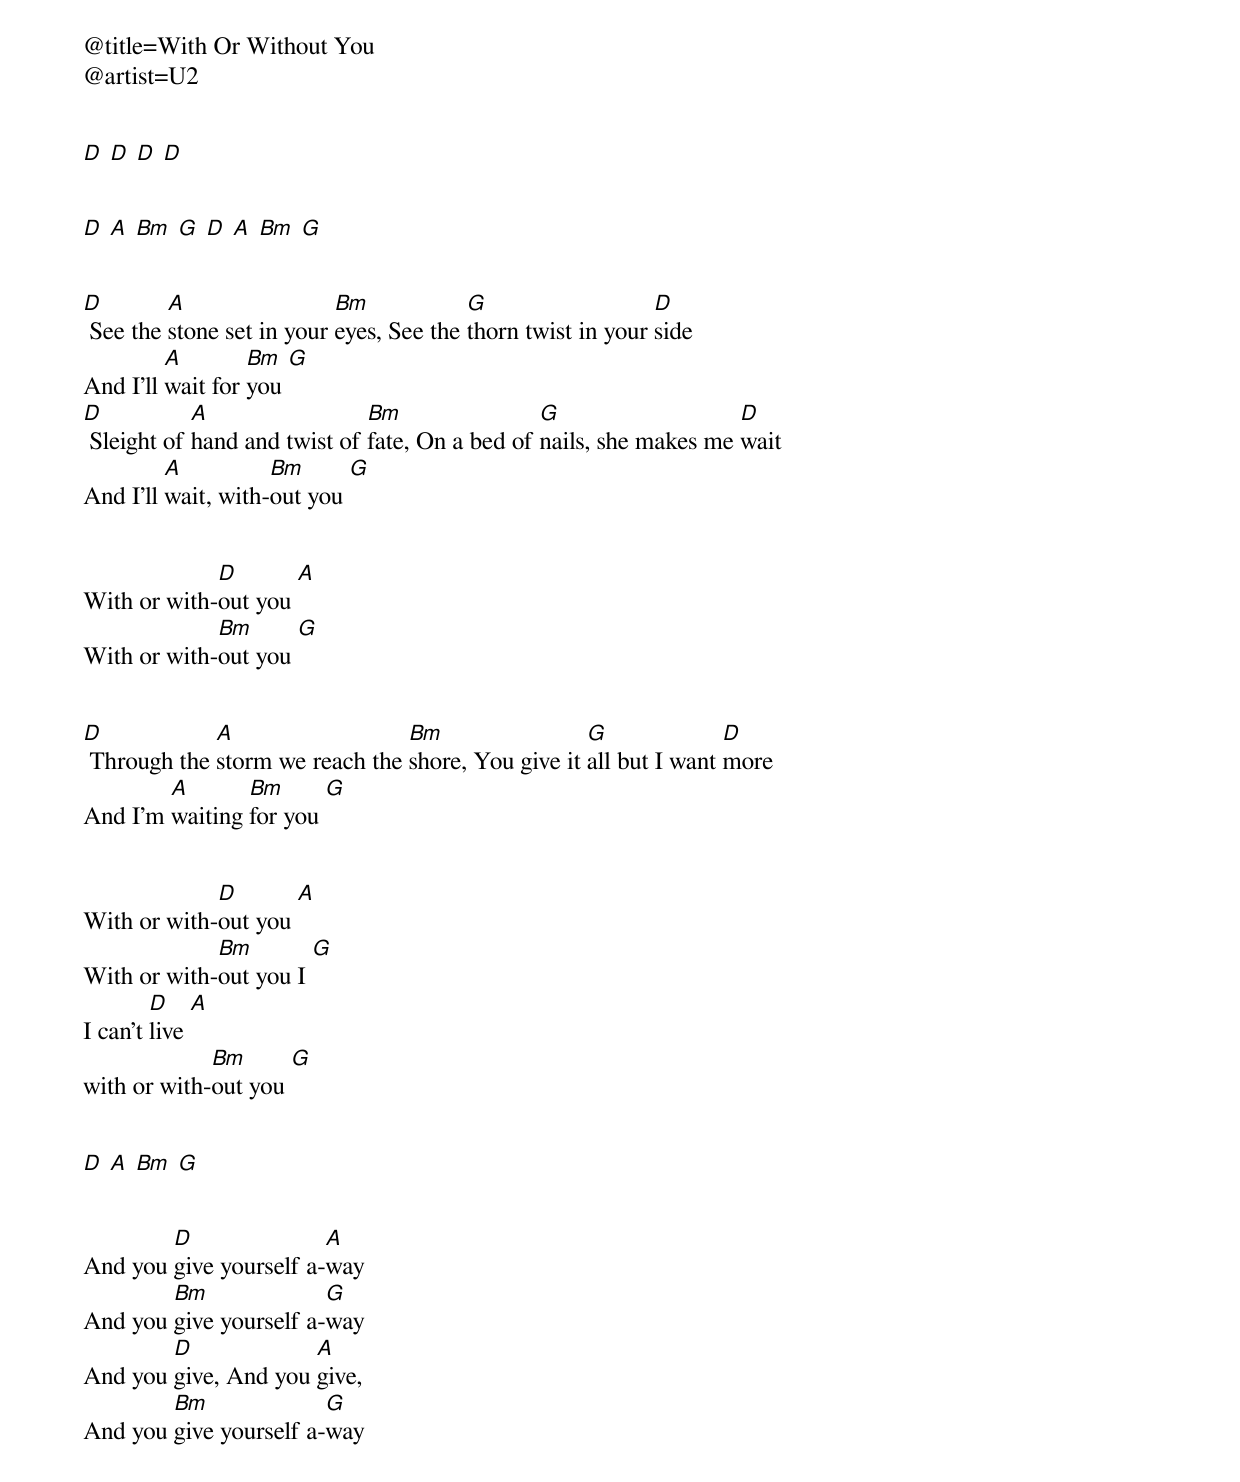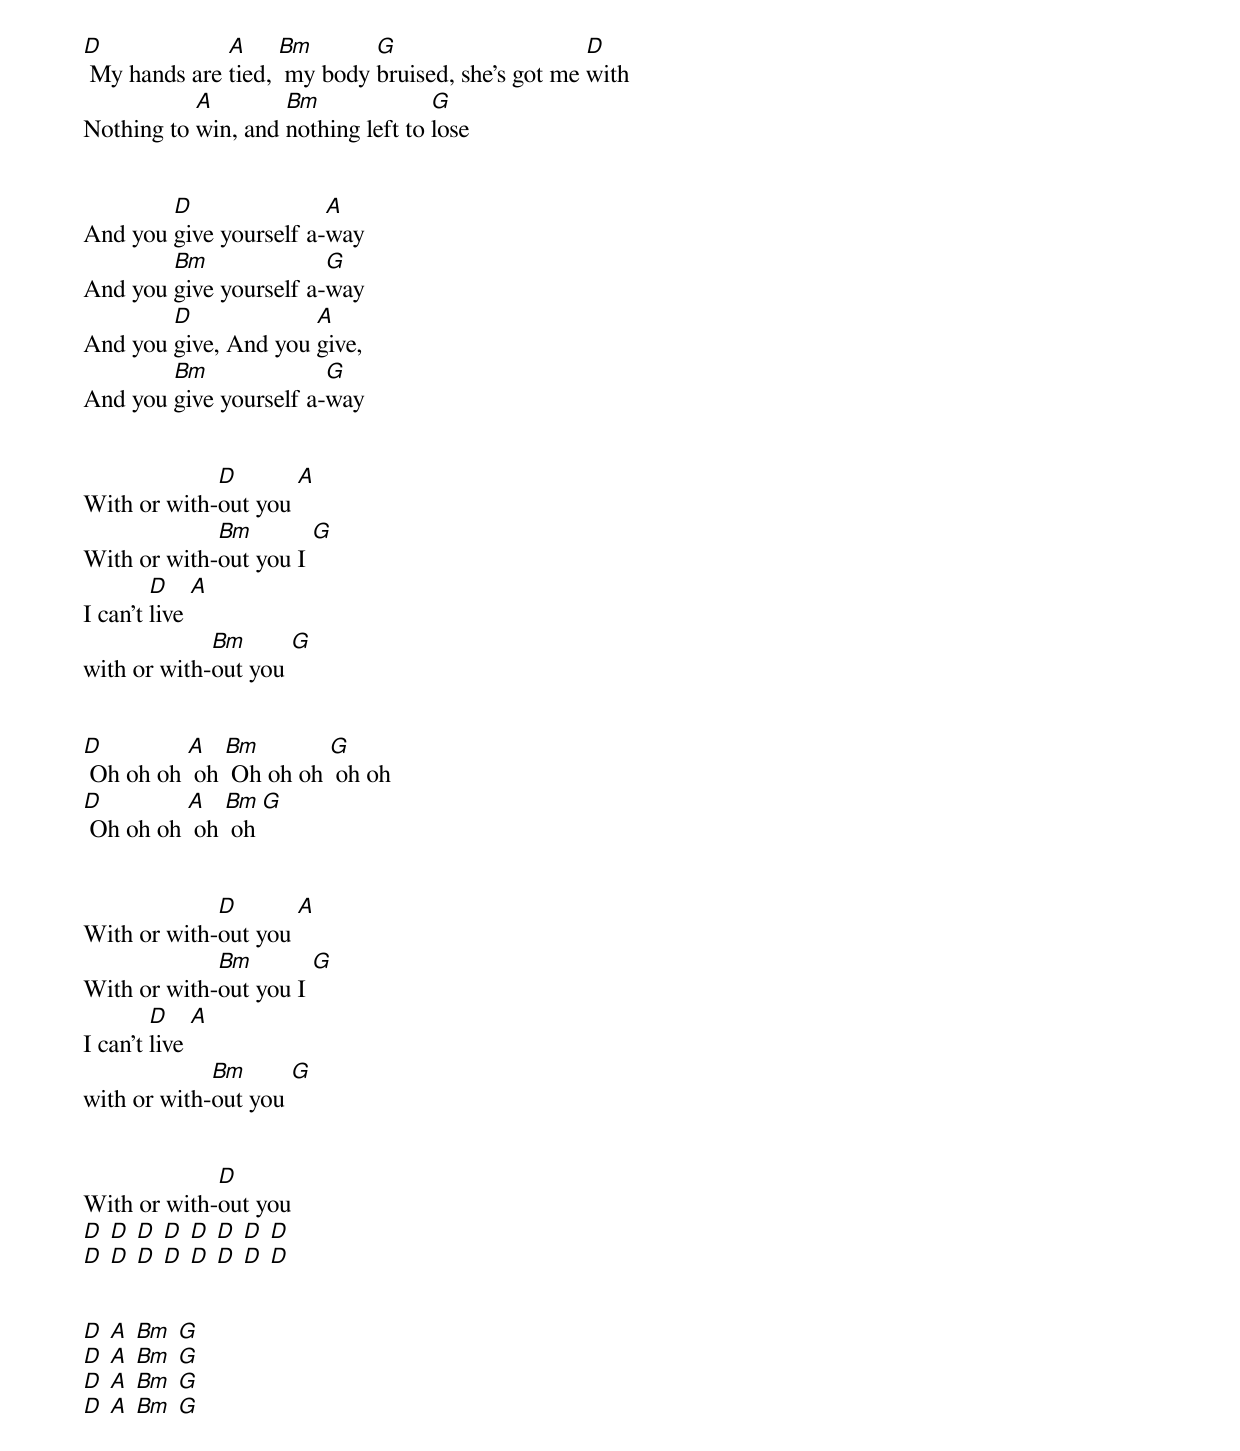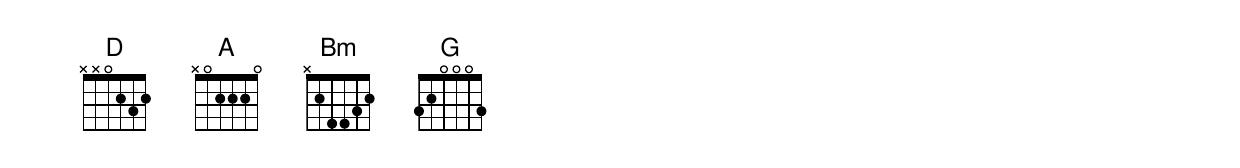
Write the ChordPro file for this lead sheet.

@title=With Or Without You
@artist=U2


[D] [D] [D] [D]


[D] [A] [Bm] [G] [D] [A] [Bm] [G]


[D] See the [A]stone set in your [Bm]eyes, See the [G]thorn twist in your [D]side
And I'll [A]wait for [Bm]you [G]
[D] Sleight of [A]hand and twist of [Bm]fate, On a bed of [G]nails, she makes me [D]wait
And I'll [A]wait, with-[Bm]out you [G]


With or with-[D]out you [A]
With or with-[Bm]out you [G]


[D] Through the [A]storm we reach the [Bm]shore, You give it [G]all but I want [D]more
And I'm [A]waiting [Bm]for you [G]


With or with-[D]out you [A]
With or with-[Bm]out you I [G]
I can't [D]live [A]
with or with-[Bm]out you [G]


[D] [A] [Bm] [G]


And you [D]give yourself a-[A]way
And you [Bm]give yourself a-[G]way
And you [D]give, And you [A]give,
And you [Bm]give yourself a-[G]way


[D] My hands are [A]tied, [Bm] my body [G]bruised, she's got me [D]with
Nothing to [A]win, and [Bm]nothing left to [G]lose


And you [D]give yourself a-[A]way
And you [Bm]give yourself a-[G]way
And you [D]give, And you [A]give,
And you [Bm]give yourself a-[G]way


With or with-[D]out you [A]
With or with-[Bm]out you I [G]
I can't [D]live [A]
with or with-[Bm]out you [G]


[D] Oh oh oh [A] oh [Bm] Oh oh oh [G] oh oh
[D] Oh oh oh [A] oh [Bm] oh [G]


With or with-[D]out you [A]
With or with-[Bm]out you I [G]
I can't [D]live [A]
with or with-[Bm]out you [G]


With or with-[D]out you
[D] [D] [D] [D] [D] [D] [D] [D]
[D] [D] [D] [D] [D] [D] [D] [D]


[D] [A] [Bm] [G]
[D] [A] [Bm] [G]
[D] [A] [Bm] [G]
[D] [A] [Bm] [G]
